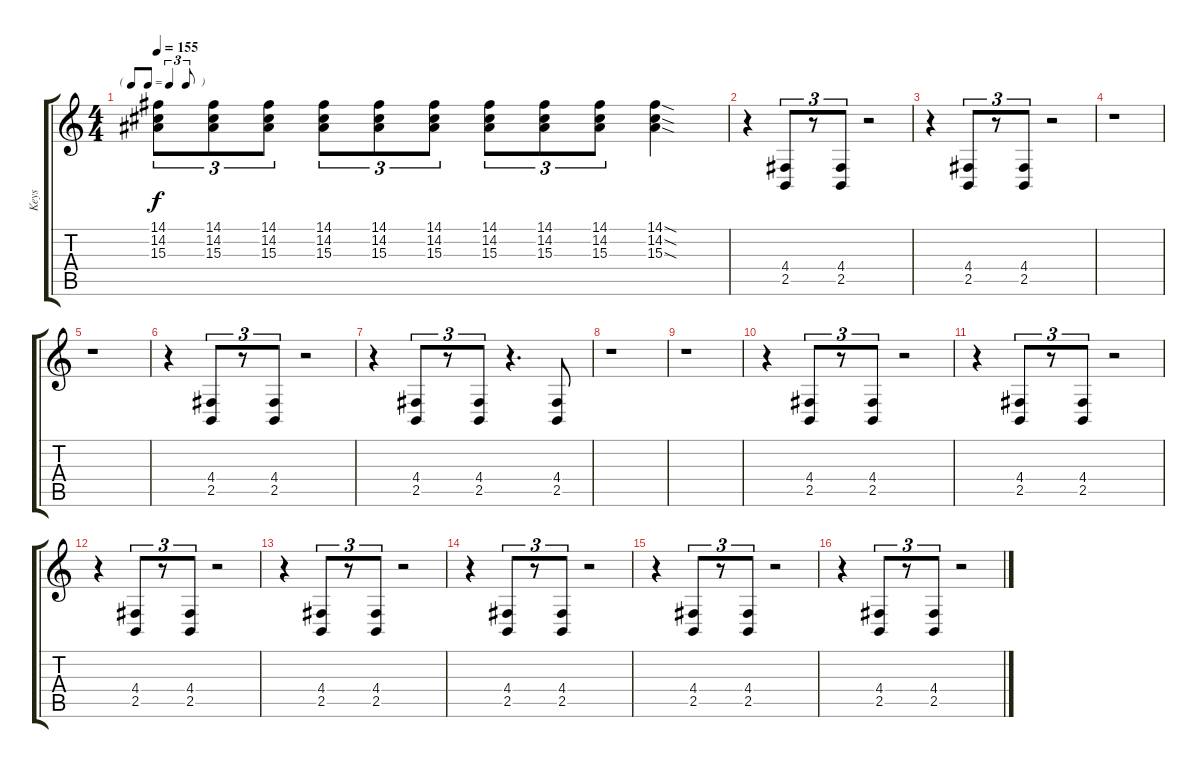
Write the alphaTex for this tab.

\track ("Keys" "Keys") {instrument drawbarorgan}
\staff {score tabs}
\tuning (E4 B3 G3 D3 A2 E2) {hide}
\ts (4 4)
\tf triplet8th
\tempo 155
\clef g2
\ks c
(14.1 14.2 15.3).8{tu (3 2) dy f} (14.1 14.2 15.3).8{tu (3 2)} (14.1 14.2 15.3).8{tu (3 2)} (14.1 14.2 15.3).8{tu (3 2)} (14.1 14.2 15.3).8{tu (3 2)} (14.1 14.2 15.3).8{tu (3 2)} (14.1 14.2 15.3).8{tu (3 2)} (14.1 14.2 15.3).8{tu (3 2)} (14.1 14.2 15.3).8{tu (3 2)} (14.1{sod} 14.2{sod} 15.3{sod}).4 |
r.4 (4.4 2.5).8{tu (3 2)} r.8{tu (3 2)} (4.4 2.5).8{tu (3 2)} r.2 |
r.4 (4.4 2.5).8{tu (3 2)} r.8{tu (3 2)} (4.4 2.5).8{tu (3 2)} r.2 |
r.1 |
r.1 |
r.4 (4.4 2.5).8{tu (3 2)} r.8{tu (3 2)} (4.4 2.5).8{tu (3 2)} r.2 |
r.4 (4.4 2.5).8{tu (3 2)} r.8{tu (3 2)} (4.4 2.5).8{tu (3 2)} r.4{d} (4.4 2.5).8 |
r.1 |
r.1 |
r.4 (4.4 2.5).8{tu (3 2)} r.8{tu (3 2)} (4.4 2.5).8{tu (3 2)} r.2 |
r.4 (4.4 2.5).8{tu (3 2)} r.8{tu (3 2)} (4.4 2.5).8{tu (3 2)} r.2 |
r.4 (4.4 2.5).8{tu (3 2)} r.8{tu (3 2)} (4.4 2.5).8{tu (3 2)} r.2 |
r.4 (4.4 2.5).8{tu (3 2)} r.8{tu (3 2)} (4.4 2.5).8{tu (3 2)} r.2 |
r.4 (4.4 2.5).8{tu (3 2)} r.8{tu (3 2)} (4.4 2.5).8{tu (3 2)} r.2 |
r.4 (4.4 2.5).8{tu (3 2)} r.8{tu (3 2)} (4.4 2.5).8{tu (3 2)} r.2 |
r.4 (4.4 2.5).8{tu (3 2)} r.8{tu (3 2)} (4.4 2.5).8{tu (3 2)} r.2
